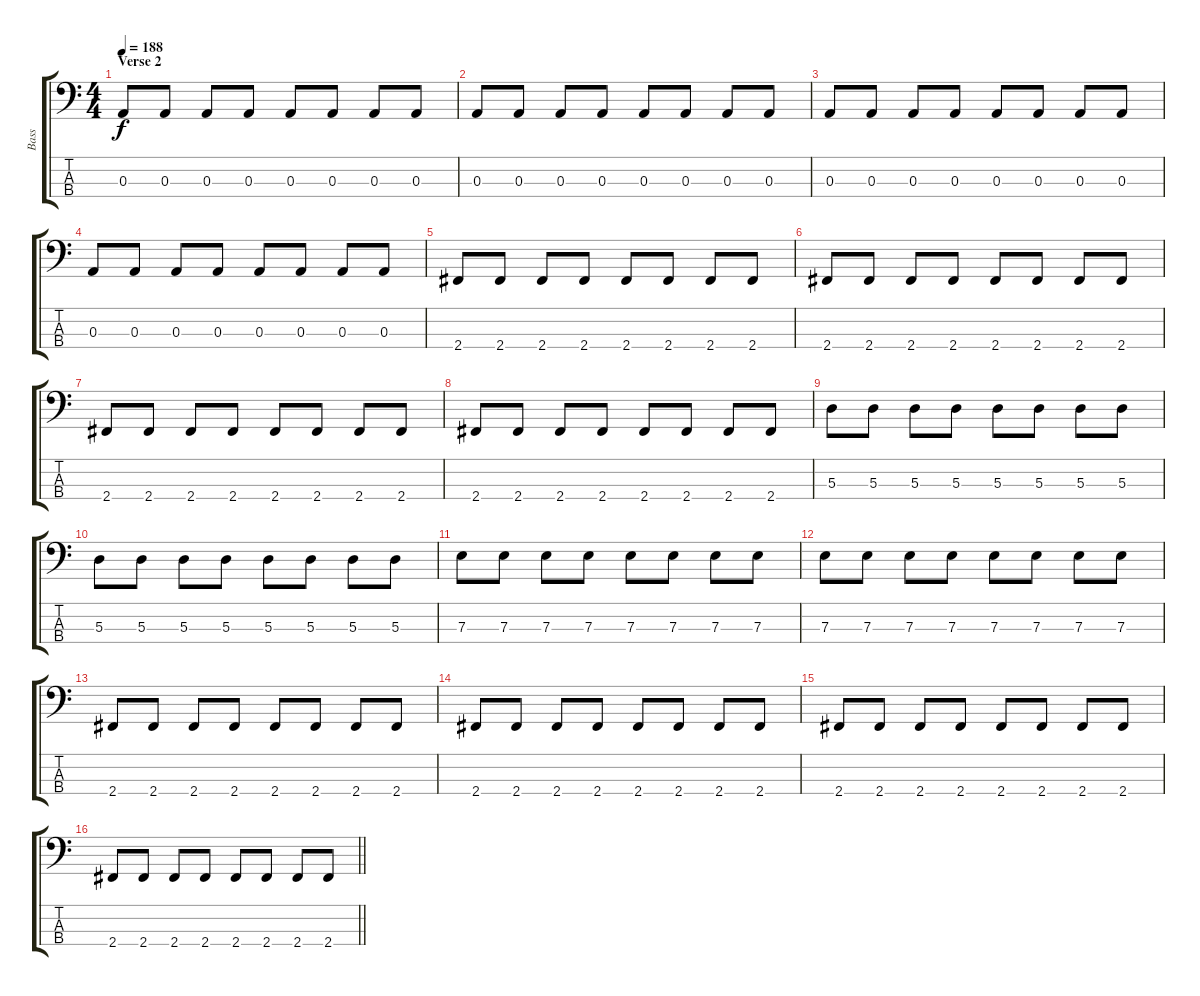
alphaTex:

\track ("Bass" "Bass") {instrument electricbassfinger}
\staff {score tabs}
\tuning (G2 D2 A1 E1) {hide}
\ts (4 4)
\section ("" "Verse 2")
\tempo 188
\clef f4
\ks c
0.3.8{dy f} 0.3.8 0.3.8 0.3.8 0.3.8 0.3.8 0.3.8 0.3.8 |
0.3.8 0.3.8 0.3.8 0.3.8 0.3.8 0.3.8 0.3.8 0.3.8 |
0.3.8 0.3.8 0.3.8 0.3.8 0.3.8 0.3.8 0.3.8 0.3.8 |
0.3.8 0.3.8 0.3.8 0.3.8 0.3.8 0.3.8 0.3.8 0.3.8 |
2.4.8 2.4.8 2.4.8 2.4.8 2.4.8 2.4.8 2.4.8 2.4.8 |
2.4.8 2.4.8 2.4.8 2.4.8 2.4.8 2.4.8 2.4.8 2.4.8 |
2.4.8 2.4.8 2.4.8 2.4.8 2.4.8 2.4.8 2.4.8 2.4.8 |
2.4.8 2.4.8 2.4.8 2.4.8 2.4.8 2.4.8 2.4.8 2.4.8 |
5.3.8 5.3.8 5.3.8 5.3.8 5.3.8 5.3.8 5.3.8 5.3.8 |
5.3.8 5.3.8 5.3.8 5.3.8 5.3.8 5.3.8 5.3.8 5.3.8 |
7.3.8 7.3.8 7.3.8 7.3.8 7.3.8 7.3.8 7.3.8 7.3.8 |
7.3.8 7.3.8 7.3.8 7.3.8 7.3.8 7.3.8 7.3.8 7.3.8 |
2.4.8 2.4.8 2.4.8 2.4.8 2.4.8 2.4.8 2.4.8 2.4.8 |
2.4.8 2.4.8 2.4.8 2.4.8 2.4.8 2.4.8 2.4.8 2.4.8 |
2.4.8 2.4.8 2.4.8 2.4.8 2.4.8 2.4.8 2.4.8 2.4.8 |
\barLineRight lightlight
2.4.8 2.4.8 2.4.8 2.4.8 2.4.8 2.4.8 2.4.8 2.4.8
